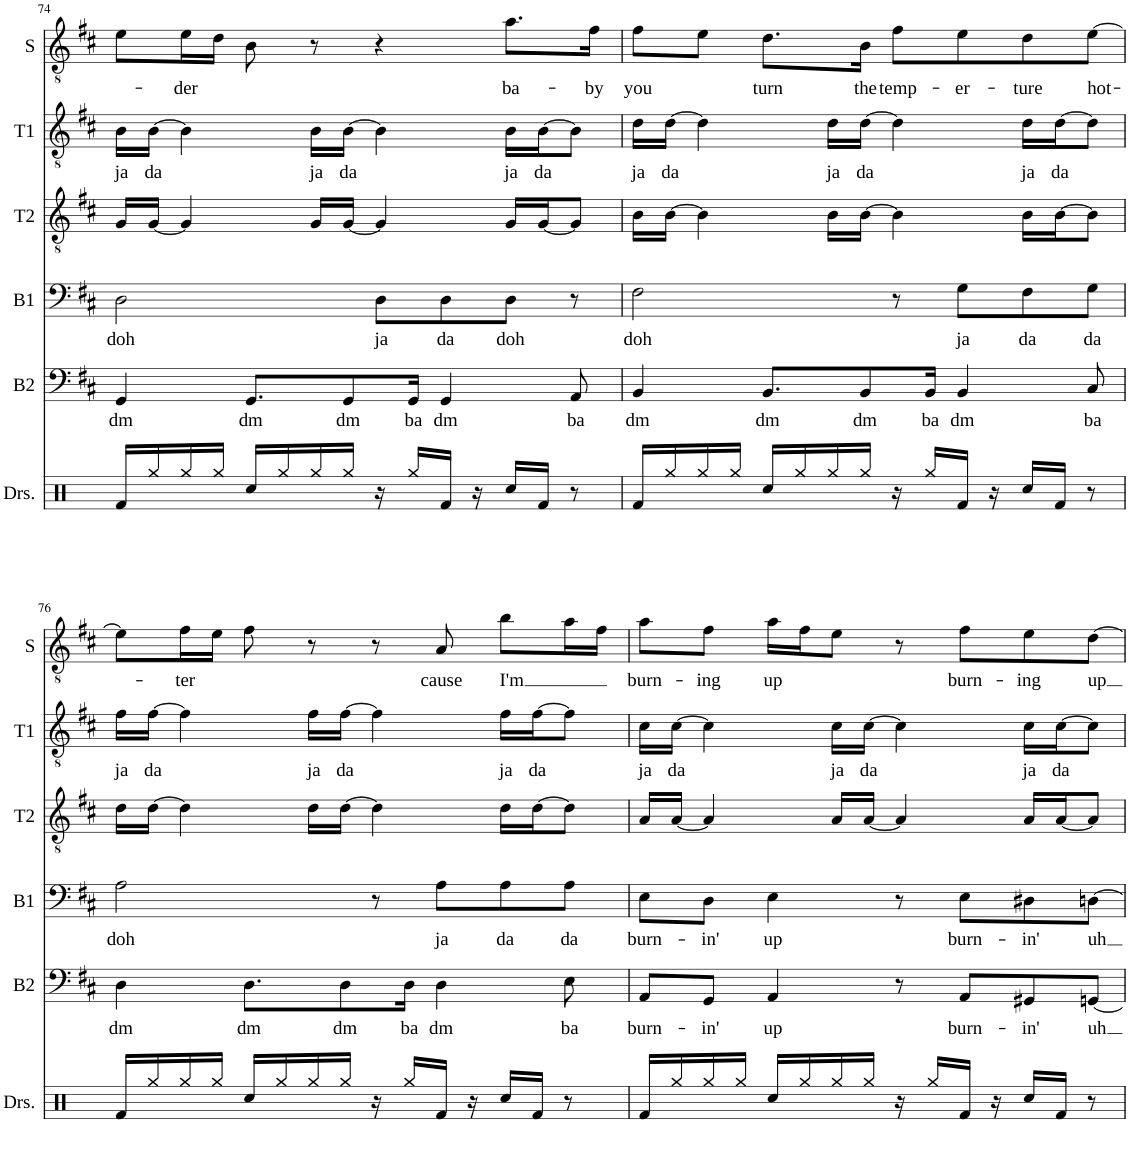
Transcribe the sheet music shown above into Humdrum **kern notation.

**kern	**kern	**text	**kern	**text	**kern	**kern	**text	**kern	**text
*part6	*part5	*part5	*part4	*part4	*part3	*part2	*part2	*part1	*part1
*staff6	*staff5	*staff5	*staff4	*staff4	*staff3	*staff2	*staff2	*staff1	*staff1
*I"Drumset	*I"Bass	*	*I"Baritone	*	*I"Tenor 2	*I"Tenor 1	*	*I"Solo	*
*I'Drs.	*I'B2	*	*I'B1	*	*I'T2	*I'T1	*	*I'S	*
!!LO:PB:g=z
*clefX	*clefF4	*	*clefF4	*	*clefGv2	*clefGv2	*	*clefGv2	*
*k[]	*k[f#c#]	*	*k[f#c#]	*	*k[f#c#]	*k[f#c#]	*	*k[f#c#]	*
*M4/4	*M4/4	*	*M4/4	*	*M4/4	*M4/4	*	*M4/4	*
=74	=74	=74	=74	=74	=74	=74	=74	=74	=74
!	!	!LO:LY:b	!	!LO:LY:b	!	!	!LO:LY:b	!	!
16Rf/LL	4GG/	dm	2D\	doh	16G/LL	16B\LL	ja	8e\L	.
!	!	!	!	!	!	!	!LO:LY:b	!	!
16Rgg/	.	.	.	.	[16G/JJ	[16B\JJ	da	.	.
!	!	!	!	!	!	!	!	!	!LO:LY:b
16Rgg/	.	.	.	.	4G/]	4B\]	.	16e\L	-der
16Rgg/JJ	.	.	.	.	.	.	.	16d\JJ	.
!	!	!LO:LY:b	!	!	!	!	!	!	!
16Rcc/LL	8.GG/L	dm	.	.	.	.	.	8B\	.
16Rgg/	.	.	.	.	.	.	.	.	.
!	!	!	!	!	!	!	!LO:LY:b	!	!
16Rgg/	.	.	.	.	16G/LL	16B\LL	ja	8r	.
!	!	!LO:LY:b	!	!	!	!	!LO:LY:b	!	!
16Rgg/JJ	8GG/	dm	.	.	[16G/JJ	[16B\JJ	da	.	.
!	!	!	!	!LO:LY:b	!	!	!	!	!
16r	.	.	8D\L	ja	4G/]	4B\]	.	4r	.
!	!	!LO:LY:b	!	!	!	!	!	!	!
16Rgg/LL	16GG/Jk	ba	.	.	.	.	.	.	.
!	!	!LO:LY:b	!	!LO:LY:b	!	!	!	!	!
16Rf/JJ	4GG/	dm	8D\	da	.	.	.	.	.
16r	.	.	.	.	.	.	.	.	.
!	!	!	!	!LO:LY:b	!	!	!LO:LY:b	!	!LO:LY:b
16Rcc/LL	.	.	8D\J	doh	16G/LL	16B\LL	ja	8.a\L	ba-
!	!	!	!	!	!	!	!LO:LY:b	!	!
16Rf/JJ	.	.	.	.	[16G/J	[16B\J	da	.	.
!	!	!LO:LY:b	!	!	!	!	!	!	!
8r	8AA/	ba	8r	.	8G/J]	8B\J]	.	.	.
!	!	!	!	!	!	!	!	!	!LO:LY:b
.	.	.	.	.	.	.	.	16f#\Jk	-by
=75	=75	=75	=75	=75	=75	=75	=75	=75	=75
!	!	!LO:LY:b	!	!LO:LY:b	!	!	!LO:LY:b	!	!LO:LY:b
16Rf/LL	4BB/	dm	2F#\	doh	16B\LL	16d\LL	ja	8f#\L	you
!	!	!	!	!	!	!	!LO:LY:b	!	!
16Rgg/	.	.	.	.	[16B\JJ	[16d\JJ	da	.	.
16Rgg/	.	.	.	.	4B\]	4d\]	.	8e\J	.
16Rgg/JJ	.	.	.	.	.	.	.	.	.
!	!	!LO:LY:b	!	!	!	!	!	!	!LO:LY:b
16Rcc/LL	8.BB/L	dm	.	.	.	.	.	8.d\L	turn
16Rgg/	.	.	.	.	.	.	.	.	.
!	!	!	!	!	!	!	!LO:LY:b	!	!
16Rgg/	.	.	.	.	16B\LL	16d\LL	ja	.	.
!	!	!LO:LY:b	!	!	!	!	!LO:LY:b	!	!LO:LY:b
16Rgg/JJ	8BB/	dm	.	.	[16B\JJ	[16d\JJ	da	16B\Jk	the
!	!	!	!	!	!	!	!	!	!LO:LY:b
16r	.	.	8r	.	4B\]	4d\]	.	8f#\L	temp-
!	!	!LO:LY:b	!	!	!	!	!	!	!
16Rgg/LL	16BB/Jk	ba	.	.	.	.	.	.	.
!	!	!LO:LY:b	!	!LO:LY:b	!	!	!	!	!LO:LY:b
16Rf/JJ	4BB/	dm	8G\L	ja	.	.	.	8e\	-er-
16r	.	.	.	.	.	.	.	.	.
!	!	!	!	!LO:LY:b	!	!	!LO:LY:b	!	!LO:LY:b
16Rcc/LL	.	.	8F#\	da	16B\LL	16d\LL	ja	8d\	-ture
!	!	!	!	!	!	!	!LO:LY:b	!	!
16Rf/JJ	.	.	.	.	[16B\J	[16d\J	da	.	.
!	!	!LO:LY:b	!	!LO:LY:b	!	!	!	!	!LO:LY:b
8r	8C#/	ba	8G\J	da	8B\J]	8d\J]	.	[8e\J	hot-
!!LO:LB:g=z
=76	=76	=76	=76	=76	=76	=76	=76	=76	=76
!	!	!LO:LY:b	!	!LO:LY:b	!	!	!LO:LY:b	!	!
16Rf/LL	4D\	dm	2A\	doh	16d\LL	16f#\LL	ja	8e\L]	.
!	!	!	!	!	!	!	!LO:LY:b	!	!
16Rgg/	.	.	.	.	[16d\JJ	[16f#\JJ	da	.	.
!	!	!	!	!	!	!	!	!	!LO:LY:b
16Rgg/	.	.	.	.	4d\]	4f#\]	.	16f#\L	-ter
16Rgg/JJ	.	.	.	.	.	.	.	16e\JJ	.
!	!	!LO:LY:b	!	!	!	!	!	!	!
16Rcc/LL	8.D\L	dm	.	.	.	.	.	8f#\	.
16Rgg/	.	.	.	.	.	.	.	.	.
!	!	!	!	!	!	!	!LO:LY:b	!	!
16Rgg/	.	.	.	.	16d\LL	16f#\LL	ja	8r	.
!	!	!LO:LY:b	!	!	!	!	!LO:LY:b	!	!
16Rgg/JJ	8D\	dm	.	.	[16d\JJ	[16f#\JJ	da	.	.
16r	.	.	8r	.	4d\]	4f#\]	.	8r	.
!	!	!LO:LY:b	!	!	!	!	!	!	!
16Rgg/LL	16D\Jk	ba	.	.	.	.	.	.	.
!	!	!LO:LY:b	!	!LO:LY:b	!	!	!	!	!LO:LY:b
16Rf/JJ	4D\	dm	8A\L	ja	.	.	.	8A/	cause
16r	.	.	.	.	.	.	.	.	.
!	!	!	!	!LO:LY:b	!	!	!LO:LY:b	!	!LO:LY:b
16Rcc/LL	.	.	8A\	da	16d\LL	16f#\LL	ja	8b\L	I'm
!	!	!	!	!	!	!	!LO:LY:b	!	!
16Rf/JJ	.	.	.	.	[16d\J	[16f#\J	da	.	.
!	!	!LO:LY:b	!	!LO:LY:b	!	!	!	!	!
8r	8E\	ba	8A\J	da	8d\J]	8f#\J]	.	16a\L	.
.	.	.	.	.	.	.	.	16f#\JJ	.
=77	=77	=77	=77	=77	=77	=77	=77	=77	=77
!	!	!LO:LY:b	!	!LO:LY:b	!	!	!LO:LY:b	!	!LO:LY:b
16Rf/LL	8AA/L	burn-	8E\L	burn-	16A/LL	16c#\LL	ja	8a\L	burn-
!	!	!	!	!	!	!	!LO:LY:b	!	!
16Rgg/	.	.	.	.	[16A/JJ	[16c#\JJ	da	.	.
!	!	!LO:LY:b	!	!LO:LY:b	!	!	!	!	!LO:LY:b
16Rgg/	8GG/J	-in'	8D\J	-in'	4A/]	4c#\]	.	8f#\J	-ing
16Rgg/JJ	.	.	.	.	.	.	.	.	.
!	!	!LO:LY:b	!	!LO:LY:b	!	!	!	!	!LO:LY:b
16Rcc/LL	4AA/	up	4E\	up	.	.	.	16a\LL	up
16Rgg/	.	.	.	.	.	.	.	16f#\J	.
!	!	!	!	!	!	!	!LO:LY:b	!	!
16Rgg/	.	.	.	.	16A/LL	16c#\LL	ja	8e\J	.
!	!	!	!	!	!	!	!LO:LY:b	!	!
16Rgg/JJ	.	.	.	.	[16A/JJ	[16c#\JJ	da	.	.
16r	8r	.	8r	.	4A/]	4c#\]	.	8r	.
16Rgg/LL	.	.	.	.	.	.	.	.	.
!	!	!LO:LY:b	!	!LO:LY:b	!	!	!	!	!LO:LY:b
16Rf/JJ	8AA/L	burn-	8E\L	burn-	.	.	.	8f#\L	burn-
16r	.	.	.	.	.	.	.	.	.
!	!	!LO:LY:b	!	!LO:LY:b	!	!	!LO:LY:b	!	!LO:LY:b
16Rcc/LL	8GG#X/	-in'	8D#X\	-in'	16A/LL	16c#\LL	ja	8e\	-ing
!	!	!	!	!	!	!	!LO:LY:b	!	!
16Rf/JJ	.	.	.	.	[16A/J	[16c#\J	da	.	.
!	!	!LO:LY:b	!	!LO:LY:b	!	!	!	!	!LO:LY:b
8r	[8GGn/J	uh	[8Dn\J	uh	8A/J]	8c#\J]	.	[8d\J	up
=	=	=	=	=	=	=	=	=	=
*-	*-	*-	*-	*-	*-	*-	*-	*-	*-
